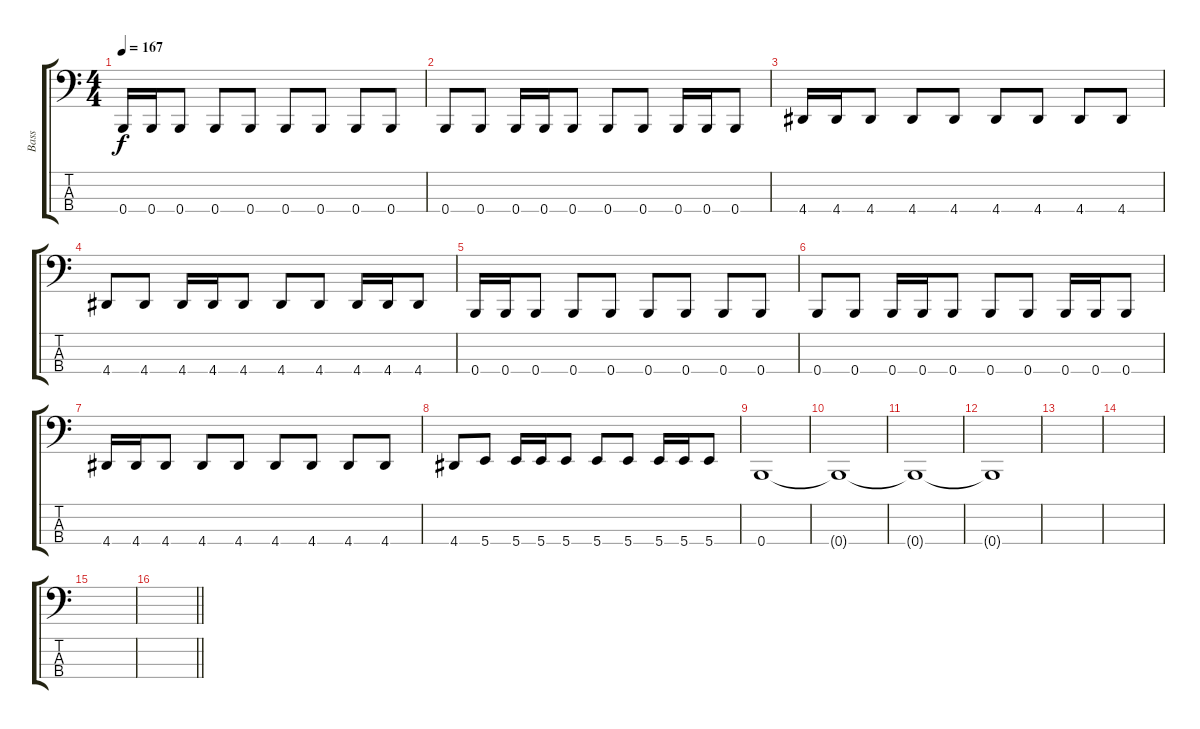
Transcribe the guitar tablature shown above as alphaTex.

\track ("Bass" "Bass") {instrument electricbasspick}
\staff {score tabs}
\tuning (E2 B1 Gb1 B0) {hide}
\ts (4 4)
\tempo 167
\clef f4
\ks c
0.4.16{dy f} 0.4.16 0.4.8 0.4.8 0.4.8 0.4.8 0.4.8 0.4.8 0.4.8 |
0.4.8 0.4.8 0.4.16 0.4.16 0.4.8 0.4.8 0.4.8 0.4.16 0.4.16 0.4.8 |
4.4.16 4.4.16 4.4.8 4.4.8 4.4.8 4.4.8 4.4.8 4.4.8 4.4.8 |
4.4.8 4.4.8 4.4.16 4.4.16 4.4.8 4.4.8 4.4.8 4.4.16 4.4.16 4.4.8 |
0.4.16 0.4.16 0.4.8 0.4.8 0.4.8 0.4.8 0.4.8 0.4.8 0.4.8 |
0.4.8 0.4.8 0.4.16 0.4.16 0.4.8 0.4.8 0.4.8 0.4.16 0.4.16 0.4.8 |
4.4.16 4.4.16 4.4.8 4.4.8 4.4.8 4.4.8 4.4.8 4.4.8 4.4.8 |
4.4.8 5.4.8 5.4.16 5.4.16 5.4.8 5.4.8 5.4.8 5.4.16 5.4.16 5.4.8 |
0.4.1{volume 0} |
0.4{t}.1 |
0.4{t}.1 |
0.4{t}.1 |
|
|
|
\barLineRight lightlight
